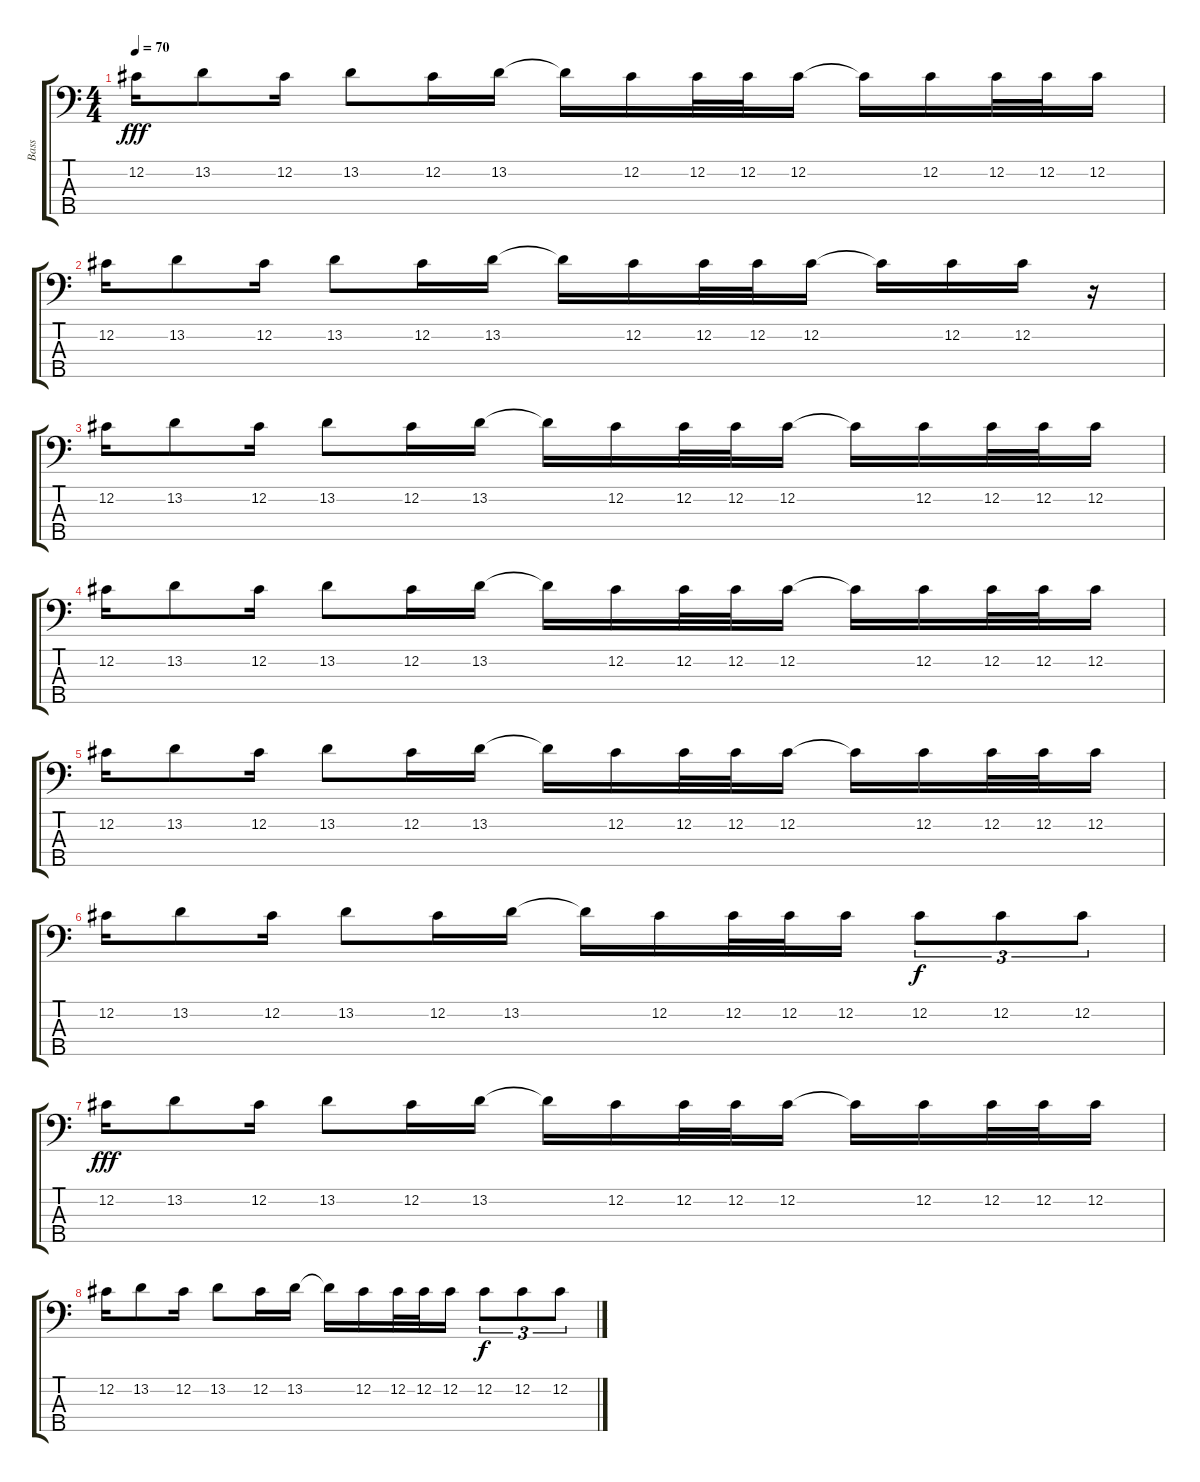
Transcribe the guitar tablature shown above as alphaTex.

\track ("Bass" "Bass") {instrument electricbassfinger}
\staff {score tabs}
\tuning (Gb2 Db2 Ab1 Db1 Bb0) {hide}
\ts (4 4)
\tempo 70
\clef f4
\ks c
12.2.16{dy fff} 13.2.8 12.2.16 13.2.8 12.2.16 13.2.16 13.2{t}.16 12.2.16 12.2.32 12.2.32 12.2.16 12.2{t}.16 12.2.16 12.2.32 12.2.32 12.2.16 |
12.2.16 13.2.8 12.2.16 13.2.8 12.2.16 13.2.16 13.2{t}.16 12.2.16 12.2.32 12.2.32 12.2.16 12.2{t}.16 12.2.16 12.2.16 r.16 |
12.2.16 13.2.8 12.2.16 13.2.8 12.2.16 13.2.16 13.2{t}.16 12.2.16 12.2.32 12.2.32 12.2.16 12.2{t}.16 12.2.16 12.2.32 12.2.32 12.2.16 |
12.2.16 13.2.8 12.2.16 13.2.8 12.2.16 13.2.16 13.2{t}.16 12.2.16 12.2.32 12.2.32 12.2.16 12.2{t}.16 12.2.16 12.2.32 12.2.32 12.2.16 |
12.2.16 13.2.8 12.2.16 13.2.8 12.2.16 13.2.16 13.2{t}.16 12.2.16 12.2.32 12.2.32 12.2.16 12.2{t}.16 12.2.16 12.2.32 12.2.32 12.2.16 |
12.2.16 13.2.8 12.2.16 13.2.8 12.2.16 13.2.16 13.2{t}.16 12.2.16 12.2.32 12.2.32 12.2.16 12.2.8{tu (3 2) dy f} 12.2.8{tu (3 2)} 12.2.8{tu (3 2)} |
12.2.16{dy fff} 13.2.8 12.2.16 13.2.8 12.2.16 13.2.16 13.2{t}.16 12.2.16 12.2.32 12.2.32 12.2.16 12.2{t}.16 12.2.16 12.2.32 12.2.32 12.2.16 |
12.2.16 13.2.8 12.2.16 13.2.8 12.2.16 13.2.16 13.2{t}.16 12.2.16 12.2.32 12.2.32 12.2.16 12.2.8{tu (3 2) dy f} 12.2.8{tu (3 2)} 12.2.8{tu (3 2)}
